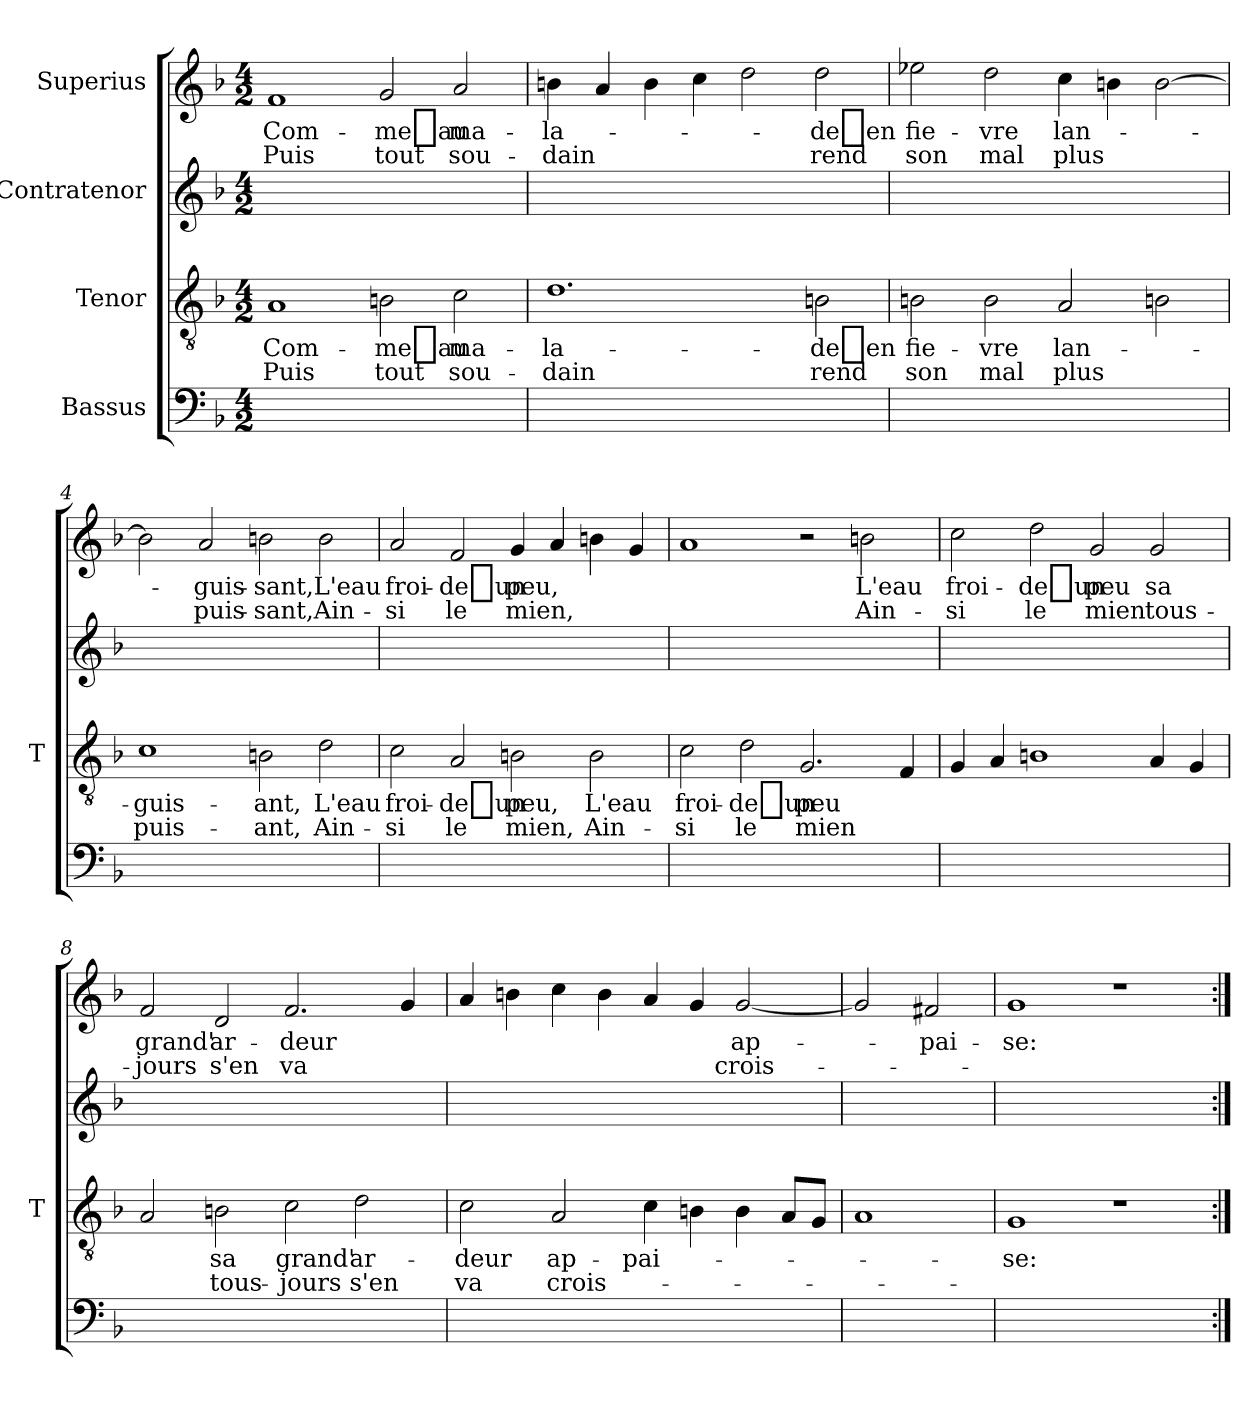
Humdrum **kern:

**kern	**kern	**text	**text	**kern	**kern	**text	**text
*part4	*part3	*part3	*part3	*part2	*part1	*part1	*part1
*staff4	*staff3	*staff3	*staff3	*staff2	*staff1	*staff1	*staff1
*I"Bassus	*I"Tenor	*	*	*I"Contratenor	*I"Superius	*	*
*	*I'T	*	*	*	*	*	*
*clefF4	*clefGv2	*	*	*clefG2	*clefG2	*	*
*k[b-]	*k[b-]	*	*	*k[b-]	*k[b-]	*	*
*M4/2	*M4/2	*	*	*M4/2	*M4/2	*	*
=1	=1	=1	=1	=1	=1	=1	=1
0ryy	1A	Com-	-Puis	0ryy	1f	Com-	-Puis
.	2Bn	-me_au	-tout	.	2g	-me_au	-tout
.	2c	ma-	sou-	.	2a	ma-	sou-
=2	=2	=2	=2	=2	=2	=2	=2
0ryy	1.d	la-	-dain	0ryy	4b	la-	-dain
.	.	.	.	.	4a	.	.
.	.	.	.	.	4b	.	.
.	.	.	.	.	4cc	.	.
.	.	.	.	.	2dd	.	.
.	2Bn	-de_en	-rend	.	2dd	-de_en	-rend
=3	=3	=3	=3	=3	=3	=3	=3
0ryy	2Bn	fie-	-son	0ryy	2ee-X	fie-	-son
.	2B	-vre	-mal	.	2dd	-vre	-mal
.	2A	lan-	-plus	.	4cc	lan-	-plus
.	.	.	.	.	4b	.	.
.	2Bn	.	.	.	[2b	.	.
=4	=4	=4	=4	=4	=4	=4	=4
0ryy	1c	guis-	puis-	0ryy	2b]	.	.
.	.	.	.	.	2a	guis-	puis-
.	2Bn	-ant,	-ant,	.	2b	-sant,	-sant,
.	2d	-L'eau	Ain-	.	2b	-L'eau	Ain-
=5	=5	=5	=5	=5	=5	=5	=5
0ryy	2c	froi-	-si	0ryy	2a	froi-	-si
.	2A	-de_un	-le	.	2f	-de_un	-le
.	2Bn	-peu,	-mien,	.	4g	-peu,	-mien,
.	.	.	.	.	4a	.	.
.	2B	-L'eau	Ain-	.	4b	.	.
.	.	.	.	.	4g	.	.
=6	=6	=6	=6	=6	=6	=6	=6
0ryy	2c	froi-	-si	0ryy	1a	.	.
.	2d	-de_un	-le	.	.	.	.
.	2.G	-peu	-mien	.	2r	.	.
.	.	.	.	.	2b	-L'eau	Ain-
.	4F	.	.	.	.	.	.
=7	=7	=7	=7	=7	=7	=7	=7
0ryy	4G	.	.	0ryy	2cc	froi-	-si
.	4A	.	.	.	.	.	.
.	1Bn	.	.	.	2dd	-de_un	-le
.	.	.	.	.	2g	-peu	-mien
.	4A	.	.	.	2g	-sa	tous-
.	4G	.	.	.	.	.	.
=8	=8	=8	=8	=8	=8	=8	=8
0ryy	2A	.	.	0ryy	2f	-grand'	-jours
.	2Bn	-sa	tous-	.	2d	ar-	-s'en
.	2c	-grand'	-jours	.	2.f	-deur	-va
.	2d	ar-	-s'en	.	.	.	.
.	.	.	.	.	4g	.	.
=9	=9	=9	=9	=9	=9	=9	=9
0ryy	2c	-deur	-va	0ryy	4a	.	.
.	.	.	.	.	4b	.	.
.	2A	ap-	crois-	.	4cc	.	.
.	.	.	.	.	4b	.	.
.	4c	pai-	.	.	4a	.	.
.	4Bn	.	.	.	4g	.	.
.	4B	.	.	.	[2g	ap-	crois-
.	8AL	.	.	.	.	.	.
.	8GJ	.	.	.	.	.	.
=10	=10	=10	=10	=10	=10	=10	=10
1ryy	1A	.	.	1ryy	2g]	.	.
.	.	.	.	.	2f#X	pai-	.
=11	=11	=11	=11	=11	=11	=11	=11
0ryy	1G	-se:	.	0ryy	1g	-se:	.
.	1r	.	.	.	1r	.	.
=:|!	=:|!	=:|!	=:|!	=:|!	=:|!	=:|!	=:|!
*-	*-	*-	*-	*-	*-	*-	*-
